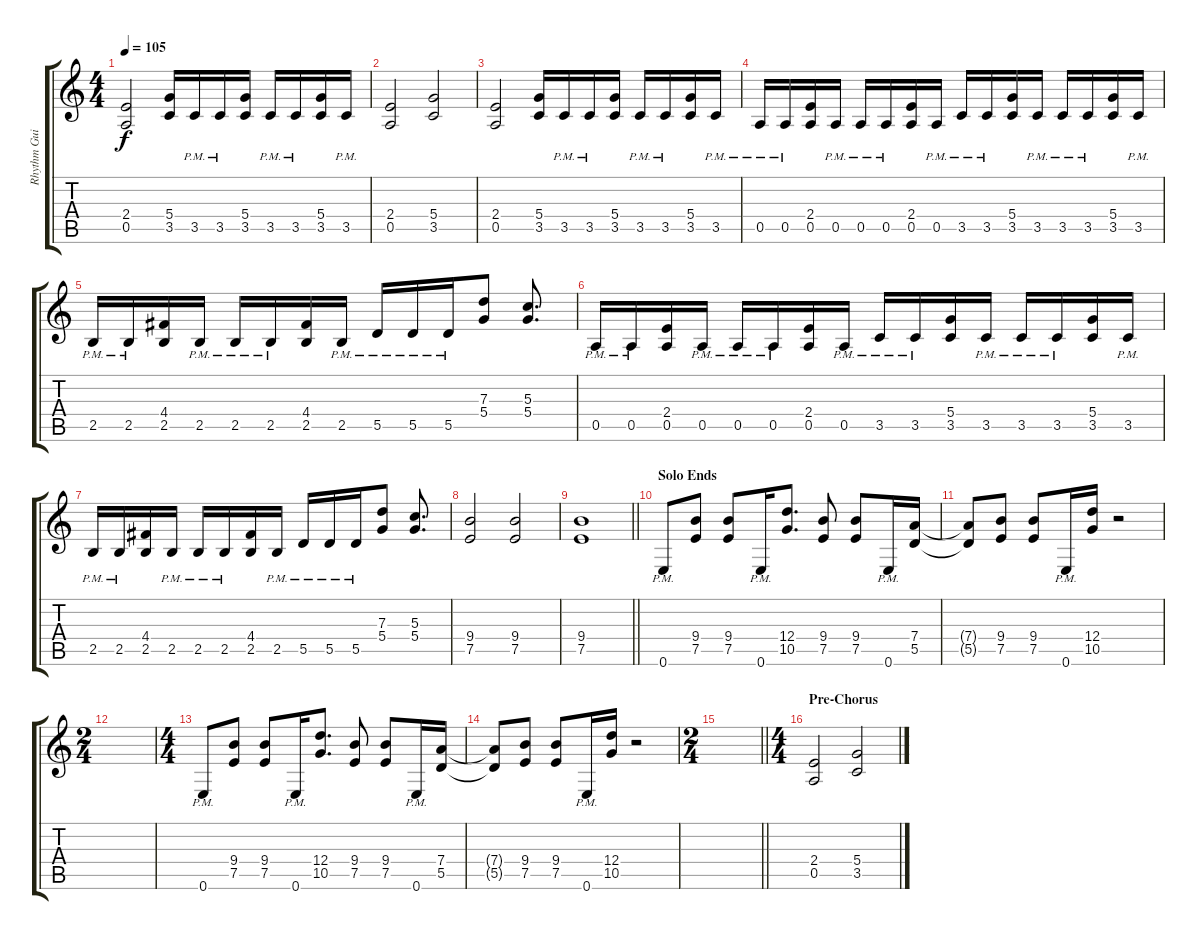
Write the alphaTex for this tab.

\track ("Rhythm Guitar" "Rhythm Gui") {instrument distortionguitar}
\staff {score tabs}
\tuning (E4 B3 G3 D3 A2 E2) {hide}
\ts (4 4)
\tempo 105
\clef g2
\ks c
(2.4 0.5).2{dy f} (5.4 3.5).16 3.5{pm}.16 3.5{pm}.16 (5.4 3.5).16 3.5{pm}.16 3.5{pm}.16 (5.4 3.5).16 3.5{pm}.16 |
(2.4 0.5).2 (5.4 3.5).2 |
(2.4 0.5).2 (5.4 3.5).16 3.5{pm}.16 3.5{pm}.16 (5.4 3.5).16 3.5{pm}.16 3.5{pm}.16 (5.4 3.5).16 3.5{pm}.16 |
0.5{pm}.16 0.5{pm}.16 (2.4 0.5).16 0.5{pm}.16 0.5{pm}.16 0.5{pm}.16 (2.4 0.5).16 0.5{pm}.16 3.5{pm}.16 3.5{pm}.16 (5.4 3.5).16 3.5{pm}.16 3.5{pm}.16 3.5{pm}.16 (5.4 3.5).16 3.5{pm}.16 |
2.5{pm}.16 2.5{pm}.16 (4.4 2.5).16 2.5{pm}.16 2.5{pm}.16 2.5{pm}.16 (4.4 2.5).16 2.5{pm}.16 5.5{pm}.16 5.5{pm}.16 5.5{pm}.16 (7.3 5.4).8 (5.3 5.4).8{d} |
0.5{pm}.16 0.5{pm}.16 (2.4 0.5).16 0.5{pm}.16 0.5{pm}.16 0.5{pm}.16 (2.4 0.5).16 0.5{pm}.16 3.5{pm}.16 3.5{pm}.16 (5.4 3.5).16 3.5{pm}.16 3.5{pm}.16 3.5{pm}.16 (5.4 3.5).16 3.5{pm}.16 |
2.5{pm}.16 2.5{pm}.16 (4.4 2.5).16 2.5{pm}.16 2.5{pm}.16 2.5{pm}.16 (4.4 2.5).16 2.5{pm}.16 5.5{pm}.16 5.5{pm}.16 5.5{pm}.16 (7.3 5.4).8 (5.3 5.4).8{d} |
(9.4 7.5).2 (9.4 7.5).2 |
\barLineRight lightlight
(9.4 7.5).1 |
\section ("" "Solo Ends")
0.6{pm}.8 (9.4 7.5).8 (9.4 7.5).8 0.6{pm}.16 (12.4 10.5).8{d} (9.4 7.5).8 (9.4 7.5).8 0.6{pm}.16 (7.4 5.5).16 |
(7.4{t} 5.5{t}).8 (9.4 7.5).8 (9.4 7.5).8 0.6{pm}.16 (12.4 10.5).16 r.2 |
\ts (2 4)
|
\ts (4 4)
0.6{pm}.8 (9.4 7.5).8 (9.4 7.5).8 0.6{pm}.16 (12.4 10.5).8{d} (9.4 7.5).8 (9.4 7.5).8 0.6{pm}.16 (7.4 5.5).16 |
(7.4{t} 5.5{t}).8 (9.4 7.5).8 (9.4 7.5).8 0.6{pm}.16 (12.4 10.5).16 r.2 |
\ts (2 4)
\barLineRight lightlight
|
\ts (4 4)
\section ("" "Pre-Chorus")
(2.4 0.5).2 (5.4 3.5).2
